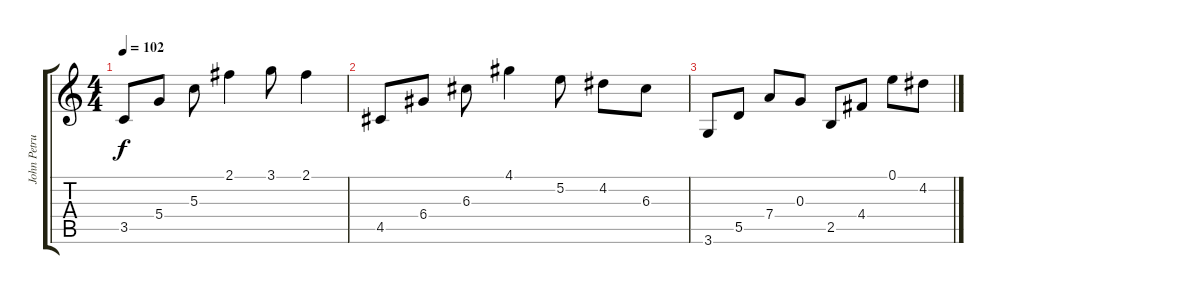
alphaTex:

\track ("John Petrucci Acoustic Guitar" "John Petru") {instrument acousticguitarsteel}
\staff {score tabs}
\tuning (E4 B3 G3 D3 A2 E2) {hide}
\ts (4 4)
\tempo 102
\clef g2
\ks c
3.5.8{dy f} 5.4.8 5.3.8 2.1.4 3.1.8 2.1.4 |
4.5.8 6.4.8 6.3.8 4.1.4 5.2.8 4.2.8 6.3.8 |
3.6.8 5.5.8 7.4.8 0.3.8 2.5.8 4.4.8 0.1.8 4.2.8
